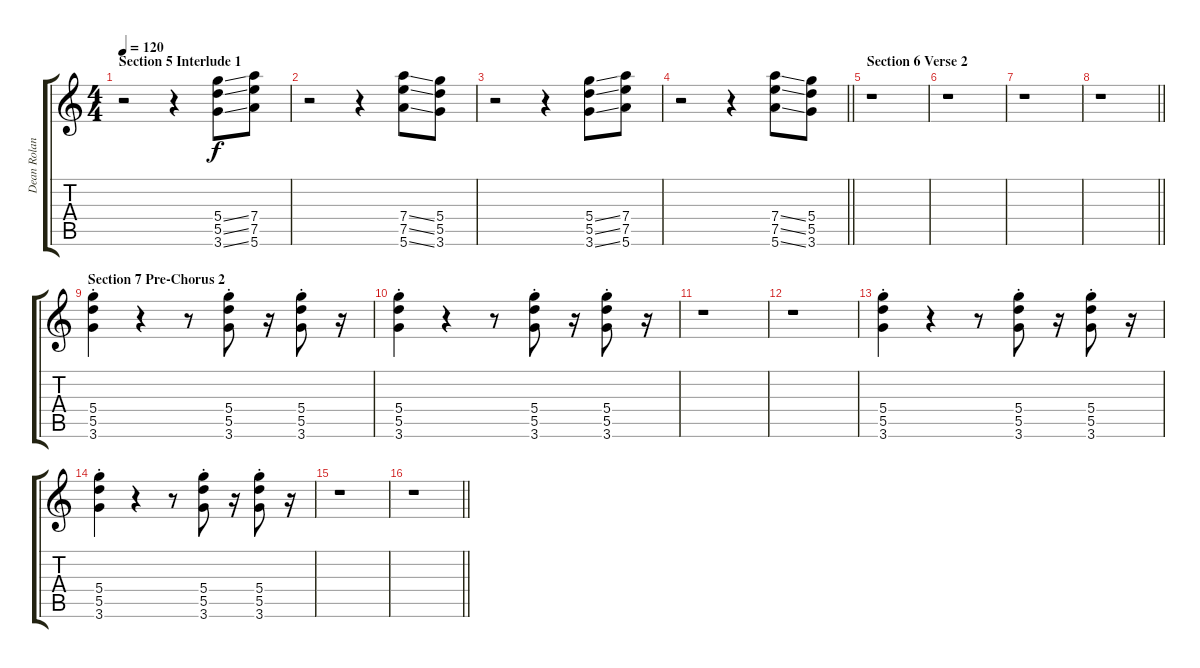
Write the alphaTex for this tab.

\track ("Dean Roland" "Dean Rolan") {instrument distortionguitar}
\staff {score tabs}
\tuning (E4 B3 G3 D3 A2 E2) {hide}
\ts (4 4)
\section ("" "Section 5 Interlude 1")
\tempo 120
\clef g2
\ks c
r.2{ot 8vb dy f} r.4{ot 8vb} (5.4{ss} 5.5{ss} 3.6{ss}).8{ot 8vb} (7.4 7.5 5.6).8{ot 8vb} |
r.2{ot 8vb} r.4{ot 8vb} (7.4{ss} 7.5{ss} 5.6{ss}).8{ot 8vb} (5.4 5.5 3.6).8{ot 8vb} |
r.2{ot 8vb} r.4{ot 8vb} (5.4{ss} 5.5{ss} 3.6{ss}).8{ot 8vb} (7.4 7.5 5.6).8{ot 8vb} |
\barLineRight lightlight
r.2{ot 8vb} r.4{ot 8vb} (7.4{ss} 7.5{ss} 5.6{ss}).8{ot 8vb} (5.4 5.5 3.6).8{ot 8vb} |
\section ("" "Section 6 Verse 2")
r.1 |
r.1 |
r.1 |
\barLineRight lightlight
r.1 |
\section ("" "Section 7 Pre-Chorus 2")
(5.4 5.5{st} 3.6{st}).4{ot 8vb} r.4{ot 8vb} r.8{ot 8vb} (5.4{st} 5.5{st} 3.6{st}).8{ot 8vb} r.16{ot 8vb} (5.4{st} 5.5{st} 3.6{st}).8{ot 8vb} r.16{ot 8vb} |
(5.4 5.5{st} 3.6{st}).4{ot 8vb} r.4{ot 8vb} r.8{ot 8vb} (5.4{st} 5.5{st} 3.6{st}).8{ot 8vb} r.16{ot 8vb} (5.4{st} 5.5{st} 3.6{st}).8{ot 8vb} r.16{ot 8vb} |
r.1 |
r.1 |
(5.4 5.5{st} 3.6{st}).4{ot 8vb} r.4{ot 8vb} r.8{ot 8vb} (5.4{st} 5.5{st} 3.6{st}).8{ot 8vb} r.16{ot 8vb} (5.4{st} 5.5{st} 3.6{st}).8{ot 8vb} r.16{ot 8vb} |
(5.4 5.5{st} 3.6{st}).4{ot 8vb} r.4{ot 8vb} r.8{ot 8vb} (5.4{st} 5.5{st} 3.6{st}).8{ot 8vb} r.16{ot 8vb} (5.4{st} 5.5{st} 3.6{st}).8{ot 8vb} r.16{ot 8vb} |
r.1 |
\barLineRight lightlight
r.1
